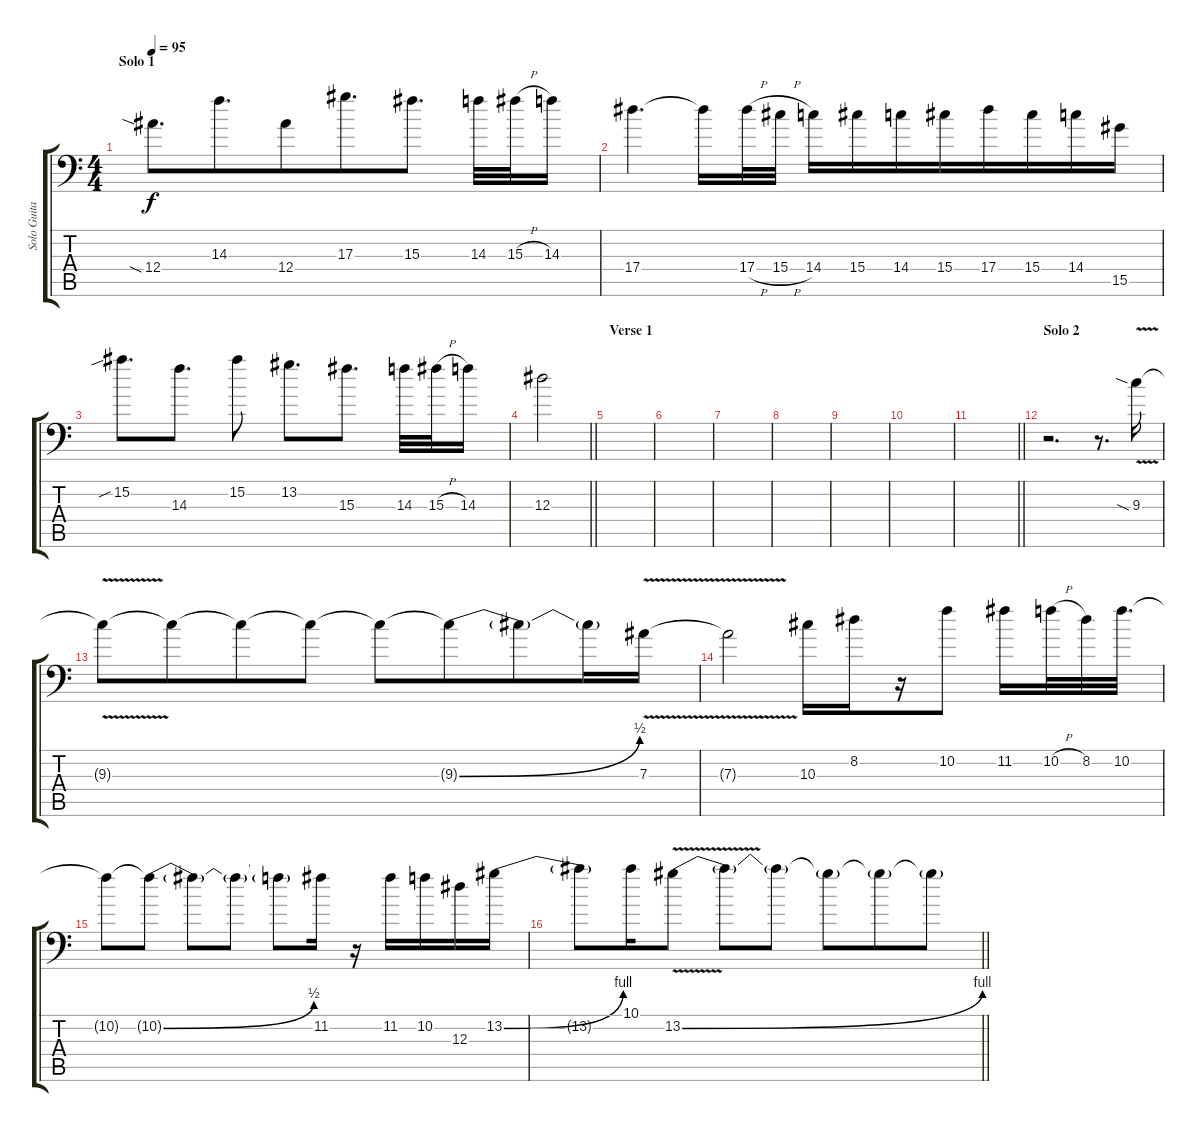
\track ("Solo Guitar" "Solo Guita") {instrument distortionguitar}
\staff {score tabs}
\tuning (C4 G3 Eb3 Bb2 F2 Bb1) {hide}
\ts (4 4)
\section ("" "Solo 1")
\tempo 95
\clef f4
\ks c
12.4{sia}.8{d dy f beam merge} 14.3.8{d beam merge} 12.4.8{beam merge} 17.3.8{d beam merge} 15.3.8{d} 14.3.32 15.3{h}.32 14.3.16 |
17.4.4{d} 17.4{t}.16 17.4{h}.32{beam merge} 15.4{h}.32 14.4.16 15.4.16{beam merge} 14.4.16{beam merge} 15.4.16{beam merge} 17.4.16{beam merge} 15.4.16 14.4.16{beam merge} 15.5.16 |
15.2{sib}.8{d} 14.3.8{d} 15.2.8 13.2.8{d} 15.3.8{d} 14.3.32 15.3{h}.32 14.3.16 |
\barLineRight lightlight
12.3.2 |
\section ("" "Verse 1")
|
|
|
|
|
|
\barLineRight lightlight
|
\section ("" "Solo 2")
r.2{d} r.8{d} 9.3{v sia}.16 |
9.3{t}.8 9.3{t}.8{beam merge} 9.3{t}.8 9.3{t}.8 9.3{t}.8{beam merge} 9.3{be (bend 0 0 60 2) t}.8{beam merge} 9.3{t}.8 9.3{t}.16{beam merge} 7.3{v}.16 |
7.3{t}.2 10.3.16{beam merge} 8.2.16{beam merge} r.16{beam merge} 10.2.8 11.2.16{beam merge} 10.2{h}.32 8.2.32 10.2.32{d} |
10.2{t}.8 10.2{be (bend 0 0 60 2) t}.8 10.2{t}.8 10.2{t}.8 10.2{t}.8 11.2.16 r.16{beam merge} 11.2.16 10.2.16{beam merge} 12.3.16{beam merge} 13.2{be (bend 0 0 60 4)}.16 |
\barLineRight lightlight
13.2{t}.8{beam merge} 10.1.16 13.2{be (bend 0 0 60 4) v}.8 13.2{t}.8{beam merge} 13.2{t}.8 13.2{t}.8 13.2{t}.8{beam merge} 13.2{t}.8
